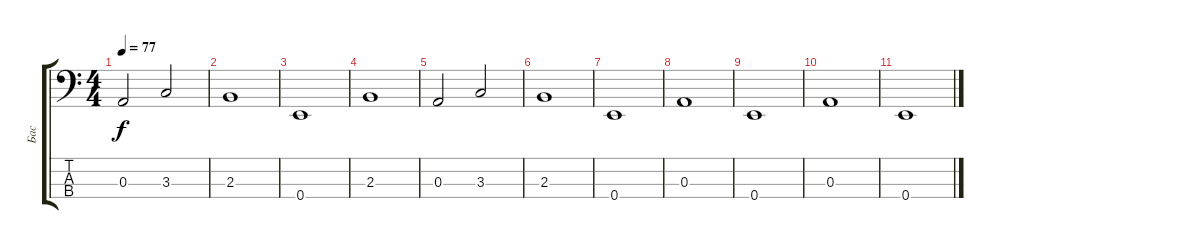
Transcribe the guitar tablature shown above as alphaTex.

\track ("Бас" "Бас") {solo instrument electricbasspick}
\staff {score tabs}
\tuning (G2 D2 A1 E1) {hide}
\ts (4 4)
\tempo 77
\clef f4
\ks c
0.3.2{dy f} 3.3.2 |
2.3.1 |
0.4.1 |
2.3.1 |
0.3.2 3.3.2 |
2.3.1 |
0.4.1 |
0.3.1 |
0.4.1 |
0.3.1 |
0.4.1
